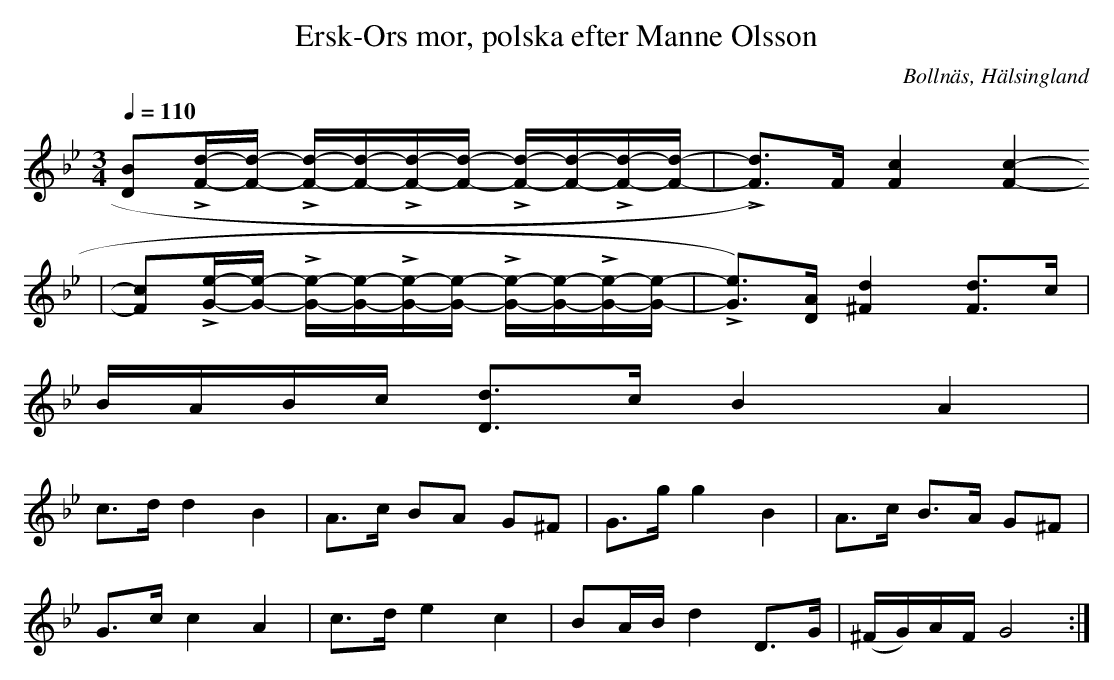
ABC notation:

X:1
T: Ersk-Ors mor, polska efter Manne Olsson
O:Bollnäs, Hälsingland
M:3/4
L:1/8
Q:1/4=110
K:Gm
[D B]L[F/d/]-[F/d/] - L[F/d/]-[F/d/]-L[F/d/]-[F/d/] - L[F/d/]-[F/d/]-L[F/d/]-[F/d/]-| L[F d])>F [-F2 c2] [F2 c2]-
|[F c]L[G/e/]-[G/e/] - L[G/e/]-[G/e/]-L[G/e/]-[G/e/] - L[G/e/]-[G/e/]-L[G/e/]-[G/e/]-| L[Ge])>[D A] [^F2 d2] [F d]>c|
B/A/B/c/ [D d]>c B2 A2|
c>d    d2       B2           | A>c    BA       G^F       | G>g    g2 B2     | A>c         B>A G^F  |
G>c    c2       A2           | c>d    e2       c2        | BA/B/  d2 D>G   | (^F/G/)A/F/ G4      :|
